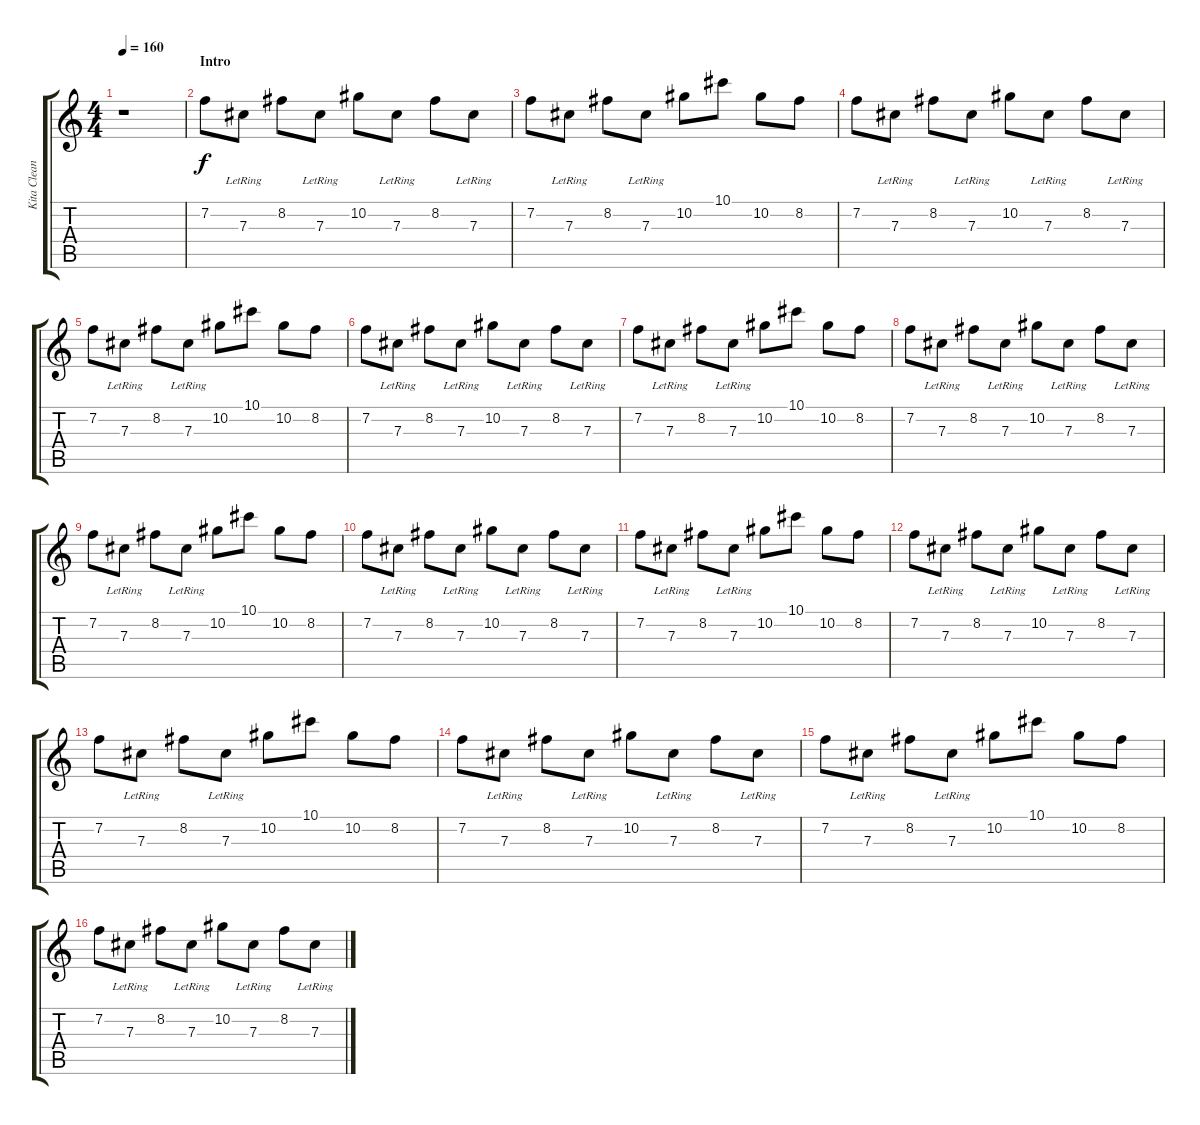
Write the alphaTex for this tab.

\track ("Kita Clean" "Kita Clean") {instrument acousticguitarnylon}
\staff {score tabs}
\tuning (Eb4 Bb3 Gb3 Db3 Ab2 Eb2) {hide}
\ts (4 4)
\tempo 160
\clef g2
\ks c
r.1{dy f instrument acousticguitarnylon} |
\section ("" "Intro")
7.2.8 7.3{lr}.8 8.2.8 7.3{lr}.8 10.2.8 7.3{lr}.8 8.2.8 7.3{lr}.8 |
7.2.8 7.3{lr}.8 8.2.8 7.3{lr}.8 10.2.8 10.1.8 10.2.8 8.2.8 |
7.2.8 7.3{lr}.8 8.2.8 7.3{lr}.8 10.2.8 7.3{lr}.8 8.2.8 7.3{lr}.8 |
7.2.8 7.3{lr}.8 8.2.8 7.3{lr}.8 10.2.8 10.1.8 10.2.8 8.2.8 |
7.2.8 7.3{lr}.8 8.2.8 7.3{lr}.8 10.2.8 7.3{lr}.8 8.2.8 7.3{lr}.8 |
7.2.8 7.3{lr}.8 8.2.8 7.3{lr}.8 10.2.8 10.1.8 10.2.8 8.2.8 |
7.2.8 7.3{lr}.8 8.2.8 7.3{lr}.8 10.2.8 7.3{lr}.8 8.2.8 7.3{lr}.8 |
7.2.8 7.3{lr}.8 8.2.8 7.3{lr}.8 10.2.8 10.1.8 10.2.8 8.2.8 |
7.2.8 7.3{lr}.8 8.2.8 7.3{lr}.8 10.2.8 7.3{lr}.8 8.2.8 7.3{lr}.8 |
7.2.8 7.3{lr}.8 8.2.8 7.3{lr}.8 10.2.8 10.1.8 10.2.8 8.2.8 |
7.2.8 7.3{lr}.8 8.2.8 7.3{lr}.8 10.2.8 7.3{lr}.8 8.2.8 7.3{lr}.8 |
7.2.8 7.3{lr}.8 8.2.8 7.3{lr}.8 10.2.8 10.1.8 10.2.8 8.2.8 |
7.2.8 7.3{lr}.8 8.2.8 7.3{lr}.8 10.2.8 7.3{lr}.8 8.2.8 7.3{lr}.8 |
7.2.8 7.3{lr}.8 8.2.8 7.3{lr}.8 10.2.8 10.1.8 10.2.8 8.2.8 |
7.2.8 7.3{lr}.8 8.2.8 7.3{lr}.8 10.2.8 7.3{lr}.8 8.2.8 7.3{lr}.8
